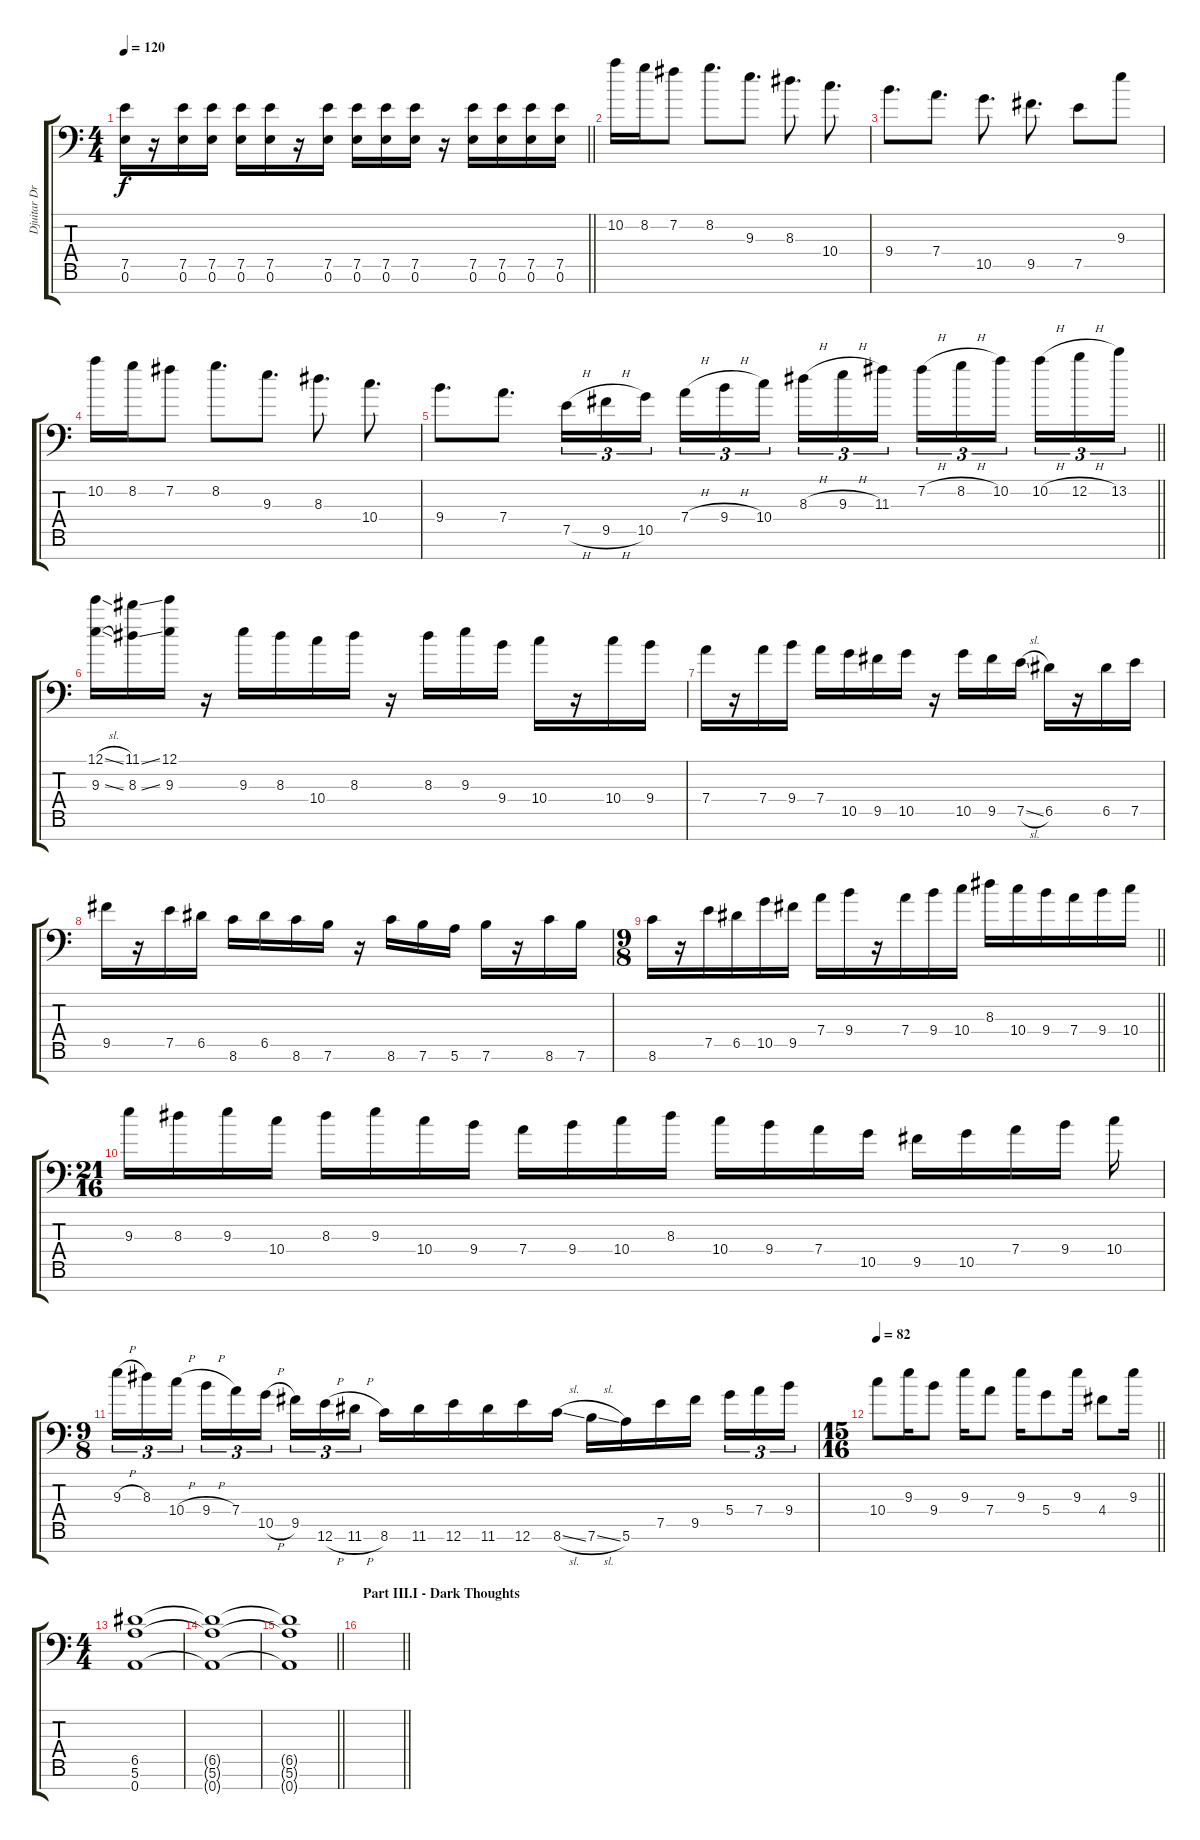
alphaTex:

\track ("Djuitar Dropped A" "Djuitar Dr") {instrument distortionguitar}
\staff {score tabs}
\tuning (E4 B3 G3 D3 A2 E2 A1) {hide}
\ts (4 4)
\tempo 120
\clef f4
\barLineRight lightlight
\ks c
(7.5 0.6).16{dy f} r.16 (7.5 0.6).16 (7.5 0.6).16 (7.5 0.6).16 (7.5 0.6).16 r.16 (7.5 0.6).16 (7.5 0.6).16 (7.5 0.6).16 (7.5 0.6).16 r.16 (7.5 0.6).16 (7.5 0.6).16 (7.5 0.6).16 (7.5 0.6).16 |
10.2.16 8.2.16 7.2.8 8.2.8{d} 9.3.8{d} 8.3.8{d} 10.4.8{d} |
9.4.8{d} 7.4.8{d} 10.5.8{d} 9.5.8{d} 7.5.8 9.3.8 |
10.2.16 8.2.16 7.2.8 8.2.8{d} 9.3.8{d} 8.3.8{d} 10.4.8{d} |
\barLineRight lightlight
9.4.8{d} 7.4.8{d} 7.5{h}.16{tu (3 2)} 9.5{h}.16{tu (3 2)} 10.5.16{tu (3 2)} 7.4{h}.16{tu (3 2)} 9.4{h}.16{tu (3 2)} 10.4.16{tu (3 2) beam splitsecondary} 8.3{h}.16{tu (3 2)} 9.3{h}.16{tu (3 2)} 11.3.16{tu (3 2)} 7.2{h}.16{tu (3 2)} 8.2{h}.16{tu (3 2)} 10.2.16{tu (3 2) beam splitsecondary} 10.2{h}.16{tu (3 2)} 12.2{h}.16{tu (3 2)} 13.2.16{tu (3 2)} |
\section ("" "")
(12.1{sl} 9.3{sl}).16 (11.1{ss} 8.3{ss}).16 (12.1 9.3).16 r.16 9.3.16 8.3.16 10.4.16 8.3.16 r.16 8.3.16 9.3.16 9.4.16 10.4.16 r.16 10.4.16 9.4.16 |
7.4.16 r.16 7.4.16 9.4.16 7.4.16 10.5.16 9.5.16 10.5.16 r.16 10.5.16 9.5.16 7.5{sl}.16 6.5.16 r.16 6.5.16 7.5.16 |
9.5.16 r.16 7.5.16 6.5.16 8.6.16 6.5.16 8.6.16 7.6.16 r.16 8.6.16 7.6.16 5.6.16 7.6.16 r.16 8.6.16 7.6.16 |
\ts (9 8)
\barLineRight lightlight
8.6.16 r.16 7.5.16 6.5.16 10.5.16 9.5.16 7.4.16 9.4.16 r.16 7.4.16 9.4.16 10.4.16 8.3.16 10.4.16 9.4.16 7.4.16 9.4.16 10.4.16 |
\ts (21 16)
9.3.16 8.3.16 9.3.16 10.4.16 8.3.16 9.3.16 10.4.16 9.4.16 7.4.16 9.4.16 10.4.16 8.3.16 10.4.16 9.4.16 7.4.16 10.5.16 9.5.16 10.5.16 7.4.16 9.4.16 10.4.16 |
\ts (9 8)
9.3{h}.16{tu (3 2)} 8.3.16{tu (3 2)} 10.4{h}.16{tu (3 2) beam splitsecondary} 9.4{h}.16{tu (3 2)} 7.4.16{tu (3 2)} 10.5{h}.16{tu (3 2) beam splitsecondary} 9.5.16{tu (3 2)} 12.6{h}.16{tu (3 2)} 11.6{h}.16{tu (3 2)} 8.6.16 11.6.16 12.6.16 11.6.16 12.6.16 8.6{sl}.16 7.6{sl}.16 5.6.16 7.5.16 9.5.16{beam splitsecondary} 5.4.16{tu (3 2)} 7.4.16{tu (3 2)} 9.4.16{tu (3 2)} |
\ts (15 16)
\tempo 82
\barLineRight lightlight
10.4.8 9.3.16 9.4.8 9.3.16 7.4.8 9.3.16 5.4.8 9.3.16 4.4.8 9.3.16 |
\ts (4 4)
(6.5 5.6 0.7).1 |
(6.5{t} 5.6{t} 0.7{t}).1 |
\barLineRight lightlight
(6.5{t} 5.6{t} 0.7{t}).1 |
\section ("" "Part III.I - Dark Thoughts")
\barLineRight lightlight
